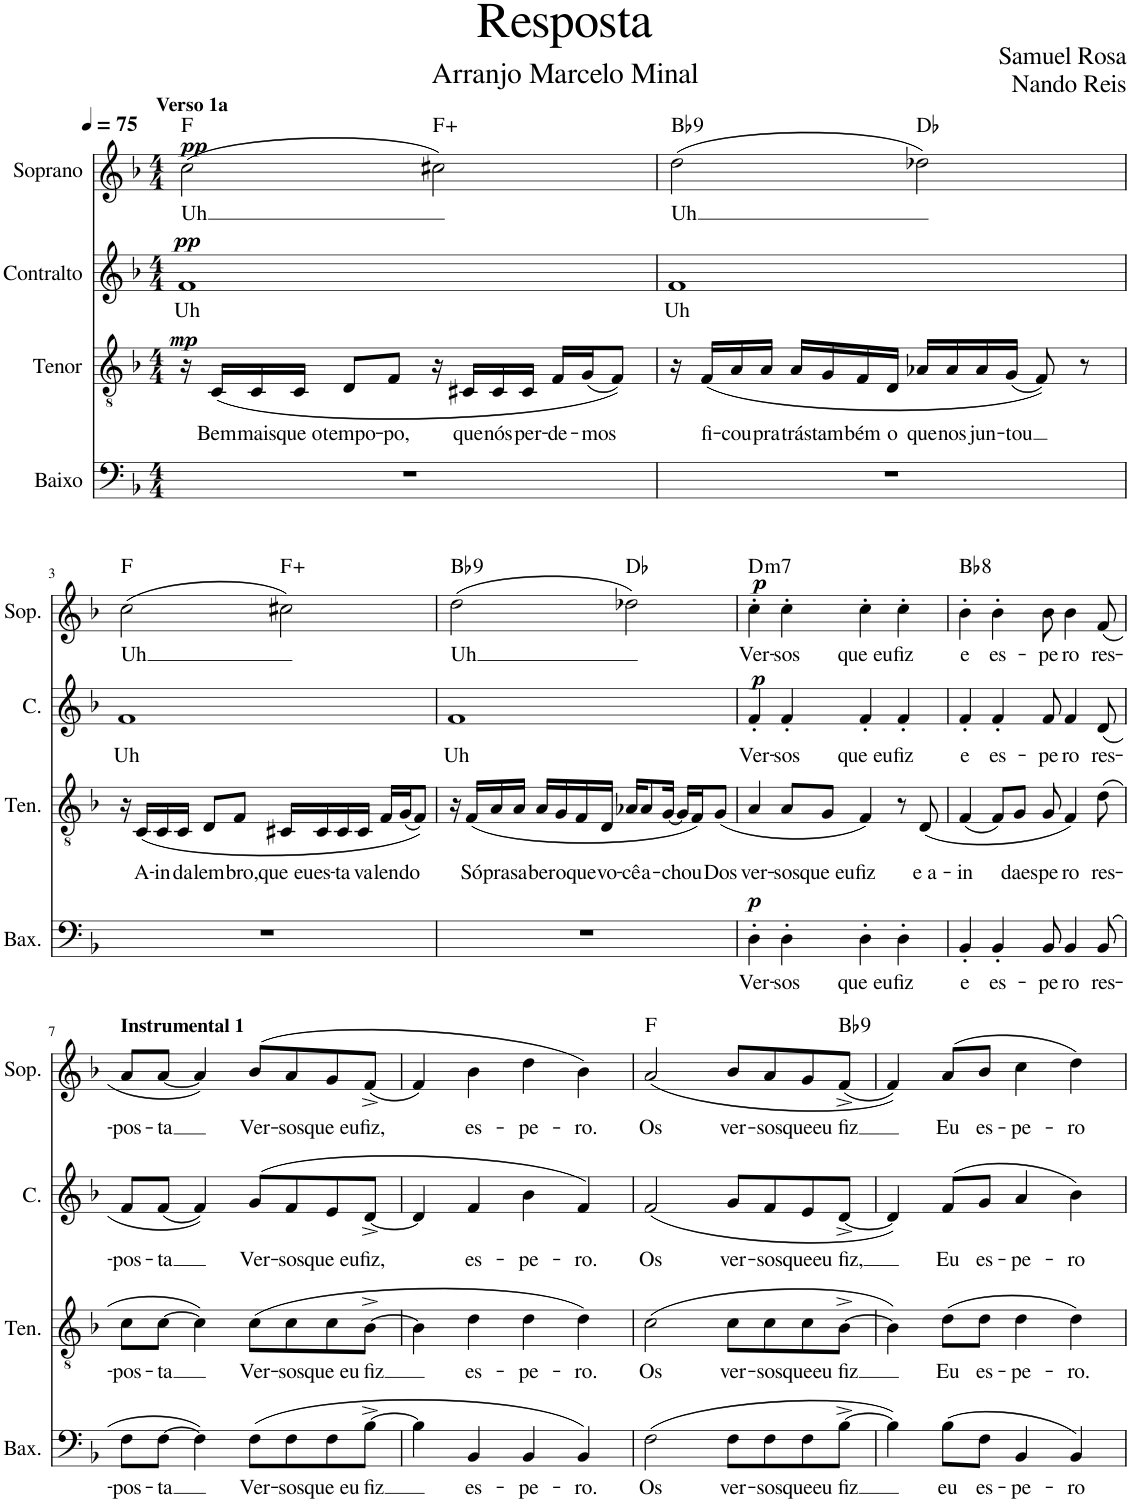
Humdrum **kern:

**kern	**text	**dynam	**kern	**text	**dynam	**kern	**text	**dynam	**kern	**text	**dynam	**harte
*part4	*part4	*part4	*part3	*part3	*part3	*part2	*part2	*part2	*part1	*part1	*part1	*part1
*staff4	*staff4	*staff4	*staff3	*staff3	*staff3	*staff2	*staff2	*staff2	*staff1	*staff1	*staff1	*
*I"Baixo	*	*	*I"Tenor	*	*	*I"Contralto	*	*	*I"Soprano	*	*	*
*I'Bax.	*	*	*I'Ten.	*	*	*I'C.	*	*	*I'Sop.	*	*	*
*clefF4	*	*	*clefGv2	*	*	*clefG2	*	*	*clefG2	*	*	*
*k[b-]	*	*	*k[b-]	*	*	*k[b-]	*	*	*k[b-]	*	*	*
*M4/4	*	*	*M4/4	*	*	*M4/4	*	*	*M4/4	*	*	*
*MM75	*	*	*MM75	*	*	*MM75	*	*	*MM75	*	*	*
=1	=1	=1	=1	=1	=1	=1	=1	=1	=1	=1	=1	=1
!	!	!	!	!	!	!	!	!	!LO:TX:a:B:t=Verso 1a	!	!	!
!	!	!	!	!	!LO:DY:a	!	!LO:LY:b	!LO:DY:a	!	!LO:LY:b	!LO:DY:b	!
1r	.	.	16r	.	mp	1f	Uh	pp	(2cc\	Uh	pp	F:maj
!	!	!	!	!LO:LY:b	!	!	!	!	!	!	!	!
.	.	.	(16C/LL	Bem	.	.	.	.	.	.	.	.
!	!	!	!	!LO:LY:b	!	!	!	!	!	!	!	!
.	.	.	16C/	mais	.	.	.	.	.	.	.	.
!	!	!	!	!LO:LY:b	!	!	!	!	!	!	!	!
.	.	.	16C/JJ	que o	.	.	.	.	.	.	.	.
!	!	!	!	!LO:LY:b	!	!	!	!	!	!	!	!
.	.	.	8D/L	tempo-	.	.	.	.	.	.	.	.
!	!	!	!	!LO:LY:b	!	!	!	!	!	!	!	!
.	.	.	8F/J	-po,	.	.	.	.	.	.	.	.
.	.	.	16r	.	.	.	.	.	2cc#X\)	.	.	F:aug
!	!	!	!	!LO:LY:b	!	!	!	!	!	!	!	!
.	.	.	16C#X/LL	que	.	.	.	.	.	.	.	.
!	!	!	!	!LO:LY:b	!	!	!	!	!	!	!	!
.	.	.	16C#/	nós	.	.	.	.	.	.	.	.
!	!	!	!	!LO:LY:b	!	!	!	!	!	!	!	!
.	.	.	16C#/JJ	per-	.	.	.	.	.	.	.	.
!	!	!	!	!LO:LY:b	!	!	!	!	!	!	!	!
.	.	.	16F/LL	-de-	.	.	.	.	.	.	.	.
!	!	!	!	!LO:LY:b	!	!	!	!	!	!	!	!
.	.	.	(16G/J	-mos	.	.	.	.	.	.	.	.
.	.	.	8F/J))	.	.	.	.	.	.	.	.	.
=2	=2	=2	=2	=2	=2	=2	=2	=2	=2	=2	=2	=2
!	!	!	!	!	!	!	!LO:LY:b	!	!	!LO:LY:b	!	!LO:H:kt=9
1r	.	.	16r	.	.	1f	Uh	.	(2dd\	Uh	.	Bb:9
!	!	!	!	!LO:LY:b	!	!	!	!	!	!	!	!
.	.	.	(16F/LL	fi-	.	.	.	.	.	.	.	.
!	!	!	!	!LO:LY:b	!	!	!	!	!	!	!	!
.	.	.	16A/	-cou	.	.	.	.	.	.	.	.
!	!	!	!	!LO:LY:b	!	!	!	!	!	!	!	!
.	.	.	16A/JJ	pra	.	.	.	.	.	.	.	.
!	!	!	!	!LO:LY:b	!	!	!	!	!	!	!	!
.	.	.	16A/LL	trás	.	.	.	.	.	.	.	.
!	!	!	!	!LO:LY:b	!	!	!	!	!	!	!	!
.	.	.	16G/	tam-	.	.	.	.	.	.	.	.
!	!	!	!	!LO:LY:b	!	!	!	!	!	!	!	!
.	.	.	16F/	-bém	.	.	.	.	.	.	.	.
!	!	!	!	!LO:LY:b	!	!	!	!	!	!	!	!
.	.	.	16D/JJ	o	.	.	.	.	.	.	.	.
!	!	!	!	!LO:LY:b	!	!	!	!	!	!	!	!
.	.	.	16A-X/LL	que	.	.	.	.	2dd-X\)	.	.	Db:maj
!	!	!	!	!LO:LY:b	!	!	!	!	!	!	!	!
.	.	.	16A-/	nos	.	.	.	.	.	.	.	.
!	!	!	!	!LO:LY:b	!	!	!	!	!	!	!	!
.	.	.	16A-/	jun-	.	.	.	.	.	.	.	.
!	!	!	!	!LO:LY:b	!	!	!	!	!	!	!	!
.	.	.	(16G/JJ	-tou	.	.	.	.	.	.	.	.
.	.	.	8F/))	.	.	.	.	.	.	.	.	.
.	.	.	8r	.	.	.	.	.	.	.	.	.
!!LO:LB:g=z
=3	=3	=3	=3	=3	=3	=3	=3	=3	=3	=3	=3	=3
!	!	!	!	!	!	!	!LO:LY:b	!	!	!LO:LY:b	!	!
1r	.	.	16r	.	.	1f	Uh	.	(2cc\	Uh	.	F:maj
!	!	!	!	!LO:LY:b	!	!	!	!	!	!	!	!
.	.	.	(16C/LL	A-	.	.	.	.	.	.	.	.
!	!	!	!	!LO:LY:b	!	!	!	!	!	!	!	!
.	.	.	16C/	-in-	.	.	.	.	.	.	.	.
!	!	!	!	!LO:LY:b	!	!	!	!	!	!	!	!
.	.	.	16C/JJ	-da	.	.	.	.	.	.	.	.
!	!	!	!	!LO:LY:b	!	!	!	!	!	!	!	!
.	.	.	8D/L	lem-	.	.	.	.	.	.	.	.
!	!	!	!	!LO:LY:b	!	!	!	!	!	!	!	!
.	.	.	8F/J	-bro,	.	.	.	.	.	.	.	.
!	!	!	!	!LO:LY:b	!	!	!	!	!	!	!	!
.	.	.	16C#X/LL	que eu	.	.	.	.	2cc#X\)	.	.	F:aug
!	!	!	!	!LO:LY:b	!	!	!	!	!	!	!	!
.	.	.	16C#/	es-	.	.	.	.	.	.	.	.
!	!	!	!	!LO:LY:b	!	!	!	!	!	!	!	!
.	.	.	16C#/	-ta-	.	.	.	.	.	.	.	.
!	!	!	!	!LO:LY:b	!	!	!	!	!	!	!	!
.	.	.	16C#/JJ	-va	.	.	.	.	.	.	.	.
!	!	!	!	!LO:LY:b	!	!	!	!	!	!	!	!
.	.	.	16F/LL	len-	.	.	.	.	.	.	.	.
!	!	!	!	!LO:LY:b	!	!	!	!	!	!	!	!
.	.	.	(16G/J	-do	.	.	.	.	.	.	.	.
.	.	.	8F/J))	.	.	.	.	.	.	.	.	.
=4	=4	=4	=4	=4	=4	=4	=4	=4	=4	=4	=4	=4
!	!	!	!	!	!	!	!LO:LY:b	!	!	!LO:LY:b	!	!LO:H:kt=9
1r	.	.	16r	.	.	1f	Uh	.	(2dd\	Uh	.	Bb:9
!	!	!	!	!LO:LY:b	!	!	!	!	!	!	!	!
.	.	.	(16F/LL	Só	.	.	.	.	.	.	.	.
!	!	!	!	!LO:LY:b	!	!	!	!	!	!	!	!
.	.	.	16A/	pra	.	.	.	.	.	.	.	.
!	!	!	!	!LO:LY:b	!	!	!	!	!	!	!	!
.	.	.	16A/JJ	sa-	.	.	.	.	.	.	.	.
!	!	!	!	!LO:LY:b	!	!	!	!	!	!	!	!
.	.	.	16A/LL	-ber	.	.	.	.	.	.	.	.
!	!	!	!	!LO:LY:b	!	!	!	!	!	!	!	!
.	.	.	16G/	o	.	.	.	.	.	.	.	.
!	!	!	!	!LO:LY:b	!	!	!	!	!	!	!	!
.	.	.	16F/	que	.	.	.	.	.	.	.	.
!	!	!	!	!LO:LY:b	!	!	!	!	!	!	!	!
.	.	.	16D/JJ	vo-	.	.	.	.	.	.	.	.
!	!	!	!	!LO:LY:b	!	!	!	!	!	!	!	!
.	.	.	16A-X/KL	-cê	.	.	.	.	2dd-X\)	.	.	Db:maj
!	!	!	!	!LO:LY:b	!	!	!	!	!	!	!	!
.	.	.	8A-/	a-	.	.	.	.	.	.	.	.
!	!	!	!	!LO:LY:b	!	!	!	!	!	!	!	!
.	.	.	[16G/Jk	-chou	.	.	.	.	.	.	.	.
.	.	.	16G/LL]	.	.	.	.	.	.	.	.	.
.	.	.	16F/J)	.	.	.	.	.	.	.	.	.
!	!	!	!	!LO:LY:b	!	!	!	!	!	!	!	!
.	.	.	(8G/J	Dos	.	.	.	.	.	.	.	.
=5	=5	=5	=5	=5	=5	=5	=5	=5	=5	=5	=5	=5
!	!LO:LY:b	!LO:DY:a	!	!LO:LY:b	!	!	!LO:LY:b	!LO:DY:b	!	!LO:LY:b	!LO:DY:a	!LO:H:kt=m7
4D'\	Ver-	p	4A/	ver-	.	4f'/	Ver-	p	4cc'\	Ver-	p	D:min7
!	!LO:LY:b	!	!	!LO:LY:b	!	!	!LO:LY:b	!	!	!LO:LY:b	!	!
4D'\	-sos	.	8A/L	-sos	.	4f'/	-sos	.	4cc'\	-sos	.	.
!	!	!	!	!LO:LY:b	!	!	!	!	!	!	!	!
.	.	.	8G/J	que eu	.	.	.	.	.	.	.	.
!	!LO:LY:b	!	!	!LO:LY:b	!	!	!LO:LY:b	!	!	!LO:LY:b	!	!
4D'\	que eu	.	4F/)	fiz	.	4f'/	que eu	.	4cc'\	que eu	.	.
!	!LO:LY:b	!	!	!	!	!	!LO:LY:b	!	!	!LO:LY:b	!	!
4D'\	fiz	.	8r	.	.	4f'/	fiz	.	4cc'\	fiz	.	.
!	!	!	!	!LO:LY:b	!	!	!	!	!	!	!	!
.	.	.	(8D/	e a-	.	.	.	.	.	.	.	.
=6	=6	=6	=6	=6	=6	=6	=6	=6	=6	=6	=6	=6
!	!LO:LY:b	!	!	!LO:LY:b	!	!	!LO:LY:b	!	!	!LO:LY:b	!	!LO:H:kt=8
4BB-'/	e	.	(4F/	-in	.	4f'/	e	.	4b-'\	e	.	Bb:maj
!	!LO:LY:b	!	!	!	!	!	!LO:LY:b	!	!	!LO:LY:b	!	!
4BB-'/	es-	.	8F/L)	.	.	4f'/	es-	.	4b-'\	es-	.	.
!	!	!	!	!LO:LY:b	!	!	!	!	!	!	!	!
.	.	.	8G/J	daes-	.	.	.	.	.	.	.	.
!	!LO:LY:b	!	!	!LO:LY:b	!	!	!LO:LY:b	!	!	!LO:LY:b	!	!
8BB-/	-pe-	.	8G/	-pe-	.	8f/	-pe-	.	8b-\	-pe-	.	.
!	!LO:LY:b	!	!	!LO:LY:b	!	!	!LO:LY:b	!	!	!LO:LY:b	!	!
4BB-/	-ro	.	4F/)	-ro	.	4f/	-ro	.	4b-\	-ro	.	.
!	!LO:LY:b	!	!	!LO:LY:b	!	!	!LO:LY:b	!	!	!LO:LY:b	!	!
(8BB-/	res-	.	(8d\	res-	.	(8d/	res-	.	(8f/	res-	.	.
!!LO:LB:g=z
=7	=7	=7	=7	=7	=7	=7	=7	=7	=7	=7	=7	=7
!	!	!	!	!	!	!	!	!	!LO:TX:a:B:t=Instrumental 1	!	!	!
!	!LO:LY:b	!	!	!LO:LY:b	!	!	!LO:LY:b	!	!	!LO:LY:b	!	!
8F\L	-pos-	.	8c\L	-pos-	.	8f/L	-pos-	.	8a/L	-pos-	.	.
!	!LO:LY:b	!	!	!LO:LY:b	!	!	!LO:LY:b	!	!	!LO:LY:b	!	!
[8F\J	-ta	.	[8c\J	-ta	.	(8f/J	-ta	.	[8a/J	-ta	.	.
4F\])	.	.	4c\])	.	.	4f/))	.	.	4a/])	.	.	.
!	!LO:LY:b	!	!	!LO:LY:b	!	!	!LO:LY:b	!	!	!LO:LY:b	!	!
(8F\L	Ver-	.	(8c\L	Ver-	.	(8g/L	Ver-	.	(8b-/L	Ver-	.	.
!	!LO:LY:b	!	!	!LO:LY:b	!	!	!LO:LY:b	!	!	!LO:LY:b	!	!
8F\	-sos	.	8c\	-sos	.	8f/	-sos	.	8a/	-sos	.	.
!	!LO:LY:b	!	!	!LO:LY:b	!	!	!LO:LY:b	!	!	!LO:LY:b	!	!
8F\	que eu	.	8c\	que eu	.	8e/	que eu	.	8g/	que eu	.	.
!	!LO:LY:b	!	!	!LO:LY:b	!	!	!LO:LY:b	!	!	!LO:LY:b	!	!
[8B-^\J	fiz	.	[8B-^\J	fiz	.	[8d^/J	fiz,	.	(8f^/J	fiz,	.	.
=8	=8	=8	=8	=8	=8	=8	=8	=8	=8	=8	=8	=8
4B-\]	.	.	4B-\]	.	.	4d/]	.	.	4f/)	.	.	.
!	!LO:LY:b	!	!	!LO:LY:b	!	!	!LO:LY:b	!	!	!LO:LY:b	!	!
4BB-/	es-	.	4d\	es-	.	4f/	es-	.	4b-\	es-	.	.
!	!LO:LY:b	!	!	!LO:LY:b	!	!	!LO:LY:b	!	!	!LO:LY:b	!	!
4BB-/	-pe-	.	4d\	-pe-	.	4b-\	-pe-	.	4dd\	-pe-	.	.
!	!LO:LY:b	!	!	!LO:LY:b	!	!	!LO:LY:b	!	!	!LO:LY:b	!	!
4BB-/)	-ro.	.	4d\)	-ro.	.	4f/)	-ro.	.	4b-\)	-ro.	.	.
=9	=9	=9	=9	=9	=9	=9	=9	=9	=9	=9	=9	=9
!	!LO:LY:b	!	!	!LO:LY:b	!	!	!LO:LY:b	!	!	!LO:LY:b	!	!
(2F\	Os	.	(2c\	Os	.	(2f/	Os	.	(2a/	Os	.	F:maj
!	!LO:LY:b	!	!	!LO:LY:b	!	!	!LO:LY:b	!	!	!LO:LY:b	!	!
8F\L	ver-	.	8c\L	ver-	.	8g/L	ver-	.	8b-/L	ver-	.	.
!	!LO:LY:b	!	!	!LO:LY:b	!	!	!LO:LY:b	!	!	!LO:LY:b	!	!
8F\	-sos	.	8c\	-sos	.	8f/	-sos	.	8a/	-sos	.	.
!	!LO:LY:b	!	!	!LO:LY:b	!	!	!LO:LY:b	!	!	!LO:LY:b	!	!
8F\	queeu	.	8c\	queeu	.	8e/	queeu	.	8g/	queeu	.	.
!	!LO:LY:b	!	!	!LO:LY:b	!	!	!LO:LY:b	!	!	!LO:LY:b	!	!LO:H:kt=9
[8B-^\J	fiz	.	[8B-^\J	fiz	.	[8d^/J	fiz,	.	(8f^/J	fiz	.	Bb:9
=10	=10	=10	=10	=10	=10	=10	=10	=10	=10	=10	=10	=10
4B-\])	.	.	4B-\])	.	.	4d/])	.	.	4f/))	.	.	.
!	!LO:LY:b	!	!	!LO:LY:b	!	!	!LO:LY:b	!	!	!LO:LY:b	!	!
(8B-\L	eu	.	(8d\L	Eu	.	(8f/L	Eu	.	(8a/L	Eu	.	.
!	!LO:LY:b	!	!	!LO:LY:b	!	!	!LO:LY:b	!	!	!LO:LY:b	!	!
8F\J	es-	.	8d\J	es-	.	8g/J	es-	.	8b-/J	es-	.	.
!	!LO:LY:b	!	!	!LO:LY:b	!	!	!LO:LY:b	!	!	!LO:LY:b	!	!
4BB-/	-pe-	.	4d\	-pe-	.	4a/	-pe-	.	4cc\	-pe-	.	.
!	!LO:LY:b	!	!	!LO:LY:b	!	!	!LO:LY:b	!	!	!LO:LY:b	!	!
4BB-/)	-ro	.	4d\)	-ro.	.	4b-\)	-ro	.	4dd\)	-ro	.	.
=	=	=	=	=	=	=	=	=	=	=	=	=
*-	*-	*-	*-	*-	*-	*-	*-	*-	*-	*-	*-	*-
